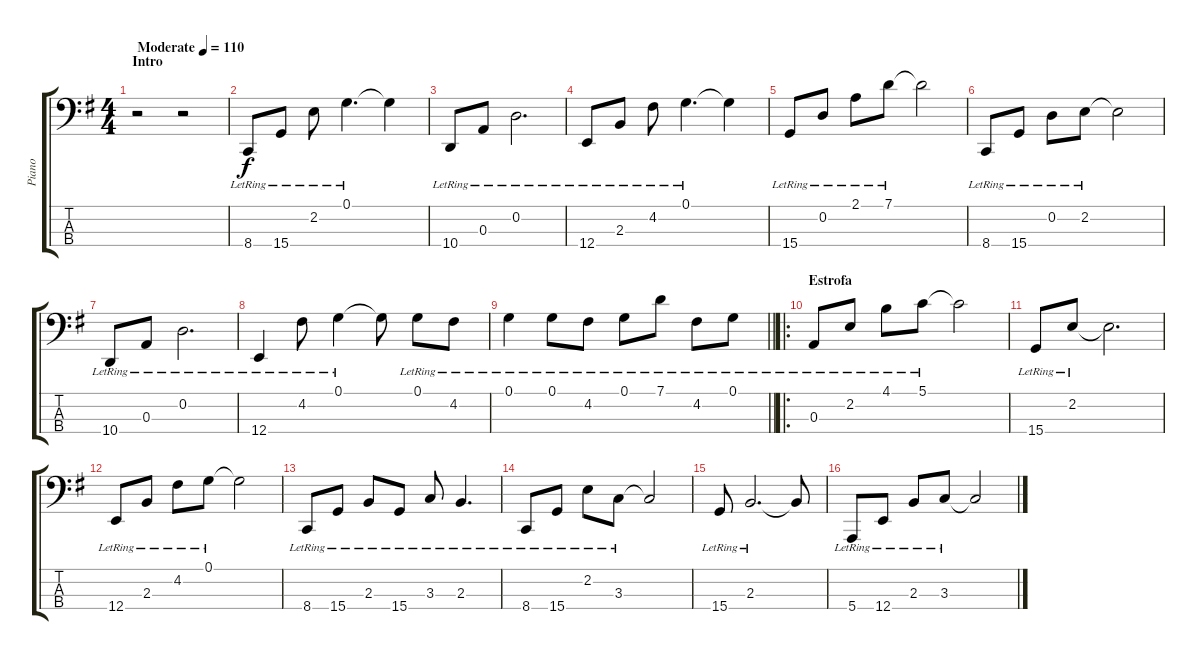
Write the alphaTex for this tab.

\track ("Piano" "Piano") {instrument acousticgrandpiano}
\staff {score tabs}
\tuning (G3 D3 A2 E1) {hide}
\ts (4 4)
\section ("" "Intro")
\tempo (110 "Moderate")
\clef f4
\ks g
r.2{dy f instrument acousticgrandpiano} r.2 |
8.4{lr}.8 15.4{lr}.8 2.2{lr}.8 0.1{lr}.4{d} 0.1{t}.4 |
10.4{lr}.8 0.3{lr}.8 0.2{lr}.2{d} |
12.4{lr}.8 2.3{lr}.8 4.2{lr}.8 0.1{lr}.4{d} 0.1{t}.4 |
15.4{lr}.8 0.2{lr}.8 2.1{lr}.8 7.1{lr}.8 7.1{t}.2 |
8.4{lr}.8 15.4{lr}.8 0.2{lr}.8 2.2{lr}.8 2.2{t}.2 |
10.4{lr}.8 0.3{lr}.8 0.2{lr}.2{d} |
12.4{lr}.4 4.2{lr}.8 0.1{lr}.4 0.1{t}.8 0.1{lr}.8 4.2{lr}.8 |
\barLineRight lightlight
0.1{lr}.4 0.1{lr}.8 4.2{lr}.8 0.1{lr}.8 7.1{lr}.8 4.2{lr}.8 0.1{lr}.8 |
\ro
\section ("" "Estrofa")
0.3{lr}.8 2.2{lr}.8 4.1{lr}.8 5.1{lr}.8 5.1{t}.2 |
15.4{lr}.8 2.2{lr}.8 2.2{t}.2{d} |
12.4{lr}.8 2.3{lr}.8 4.2{lr}.8 0.1{lr}.8 0.1{t}.2 |
8.4{lr}.8 15.4{lr}.8 2.3{lr}.8 15.4{lr}.8 3.3{lr}.8 2.3{lr}.4{d} |
8.4{lr}.8 15.4{lr}.8 2.2{lr}.8 3.3{lr}.8 3.3{t}.2 |
15.4{lr}.8 2.3{lr}.2{d} 2.3{t}.8 |
5.4{lr}.8 12.4{lr}.8 2.3{lr}.8 3.3{lr}.8 3.3{t}.2
